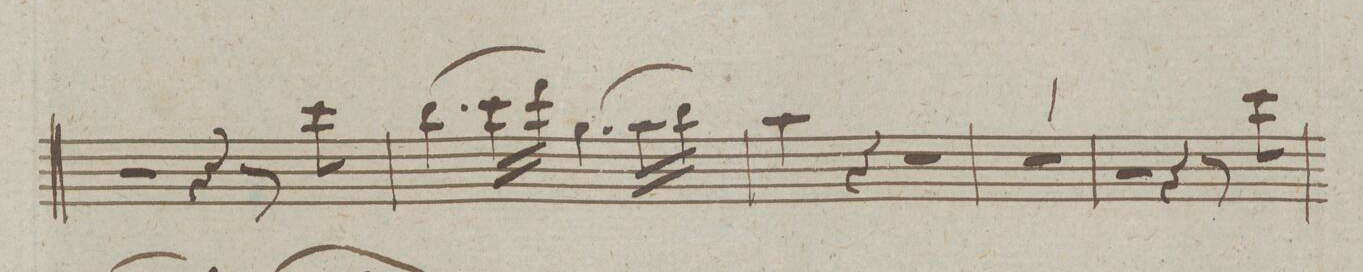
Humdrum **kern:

**kern	**dynam
*I"Fagotto Primo.	*
*clefF4	*
*k[]	*
*met(c)	*
*M4/4	*
2r	.
4r	.
8r	.
8e\	.
=47	=47
(4.d\	.
16e\LL	.
16f\JJ)	.
(4.B\	.
16c\LL	.
16d\JJ)	.
=48	=48
4c\	.
4r	.
2r	.
=49	=49
1r	.
=50	=50
2r	.
4r	.
8r	.
8e\	.
=51	=51
*-	*-
